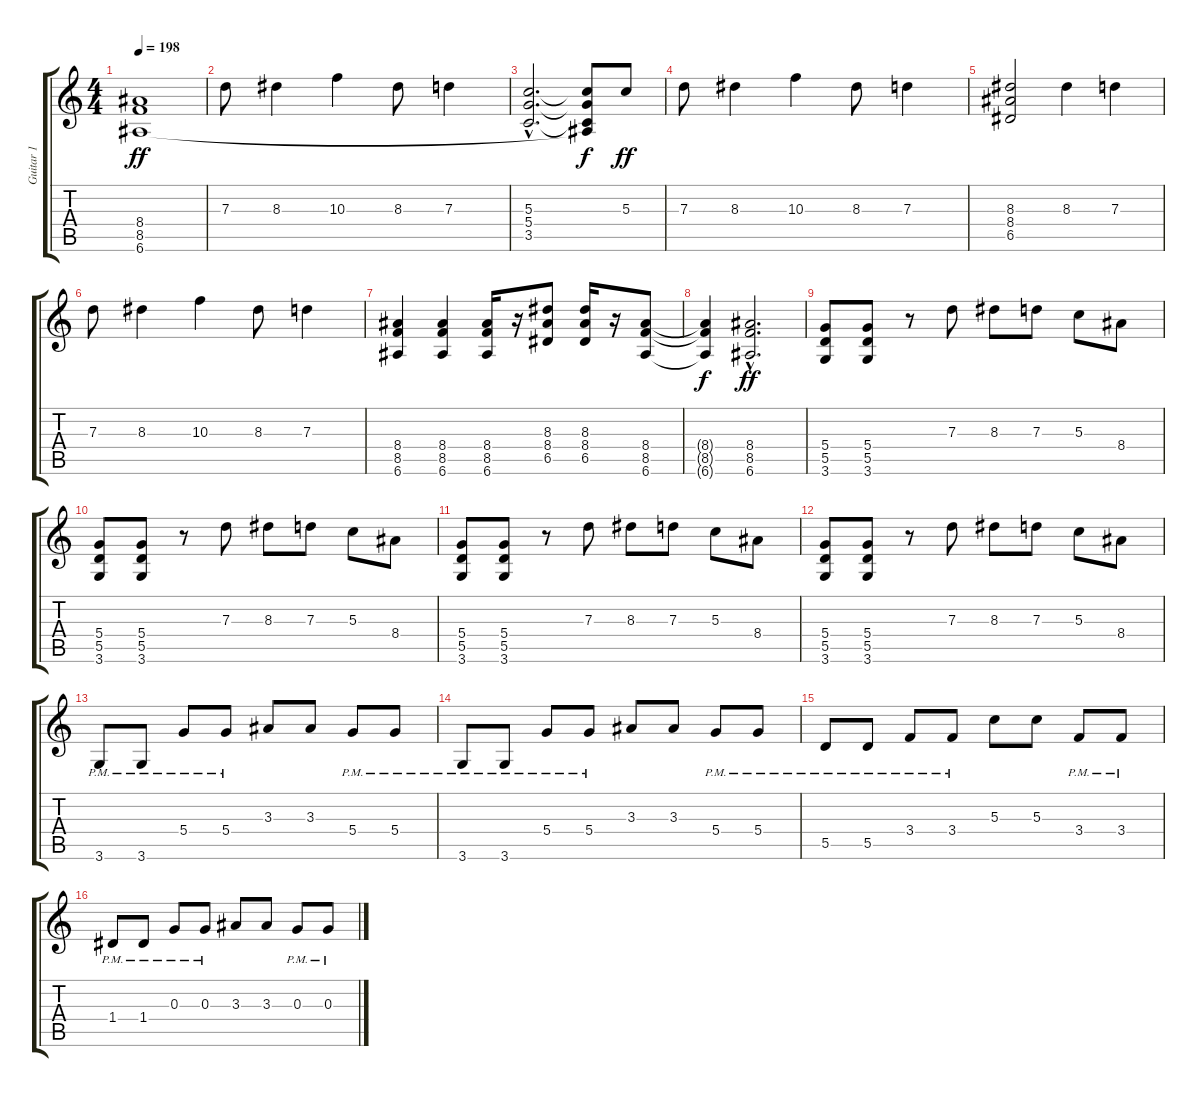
\track ("Guitar 1" "Guitar 1") {instrument distortionguitar}
\staff {score tabs}
\tuning (E4 B3 G3 D3 A2 E2) {hide}
\ts (4 4)
\tempo 198
\clef g2
\ks c
(8.4 8.5 6.6).1{dy ff} |
7.3.8 8.3.4 10.3.4 8.3.8 7.3.4 |
(5.3{hac} 5.4{hac} 3.5{hac}).2{d} (5.3{t} 5.4{t} 3.5{t} 6.6{t}).8{dy f} 5.3.8{dy ff} |
7.3.8 8.3.4 10.3.4 8.3.8 7.3.4 |
(8.3 8.4 6.5).2 8.3.4 7.3.4 |
7.3.8 8.3.4 10.3.4 8.3.8 7.3.4 |
(8.4 8.5 6.6).4 (8.4 8.5 6.6).4 (8.4 8.5 6.6).16 r.16 (8.3 8.4 6.5).8 (8.3 8.4 6.5).16 r.16 (8.4 8.5 6.6).8 |
(8.4{t} 8.5{t} 6.6{t}).4{dy f} (8.4{hac} 8.5{hac} 6.6{hac}).2{d dy ff} |
(5.4 5.5 3.6).8 (5.4 5.5 3.6).8 r.8 7.3.8 8.3.8 7.3.8 5.3.8 8.4.8 |
(5.4 5.5 3.6).8 (5.4 5.5 3.6).8 r.8 7.3.8 8.3.8 7.3.8 5.3.8 8.4.8 |
(5.4 5.5 3.6).8 (5.4 5.5 3.6).8 r.8 7.3.8 8.3.8 7.3.8 5.3.8 8.4.8 |
(5.4 5.5 3.6).8 (5.4 5.5 3.6).8 r.8 7.3.8 8.3.8 7.3.8 5.3.8 8.4.8 |
3.6{pm}.8 3.6{pm}.8 5.4{pm}.8 5.4{pm}.8 3.3.8 3.3.8 5.4{pm}.8 5.4{pm}.8 |
3.6{pm}.8 3.6{pm}.8 5.4{pm}.8 5.4{pm}.8 3.3.8 3.3.8 5.4{pm}.8 5.4{pm}.8 |
5.5{pm}.8 5.5{pm}.8 3.4{pm}.8 3.4{pm}.8 5.3.8 5.3.8 3.4{pm}.8 3.4{pm}.8 |
1.4{pm}.8 1.4{pm}.8 0.3{pm}.8 0.3{pm}.8 3.3.8 3.3.8 0.3{pm}.8 0.3{pm}.8
